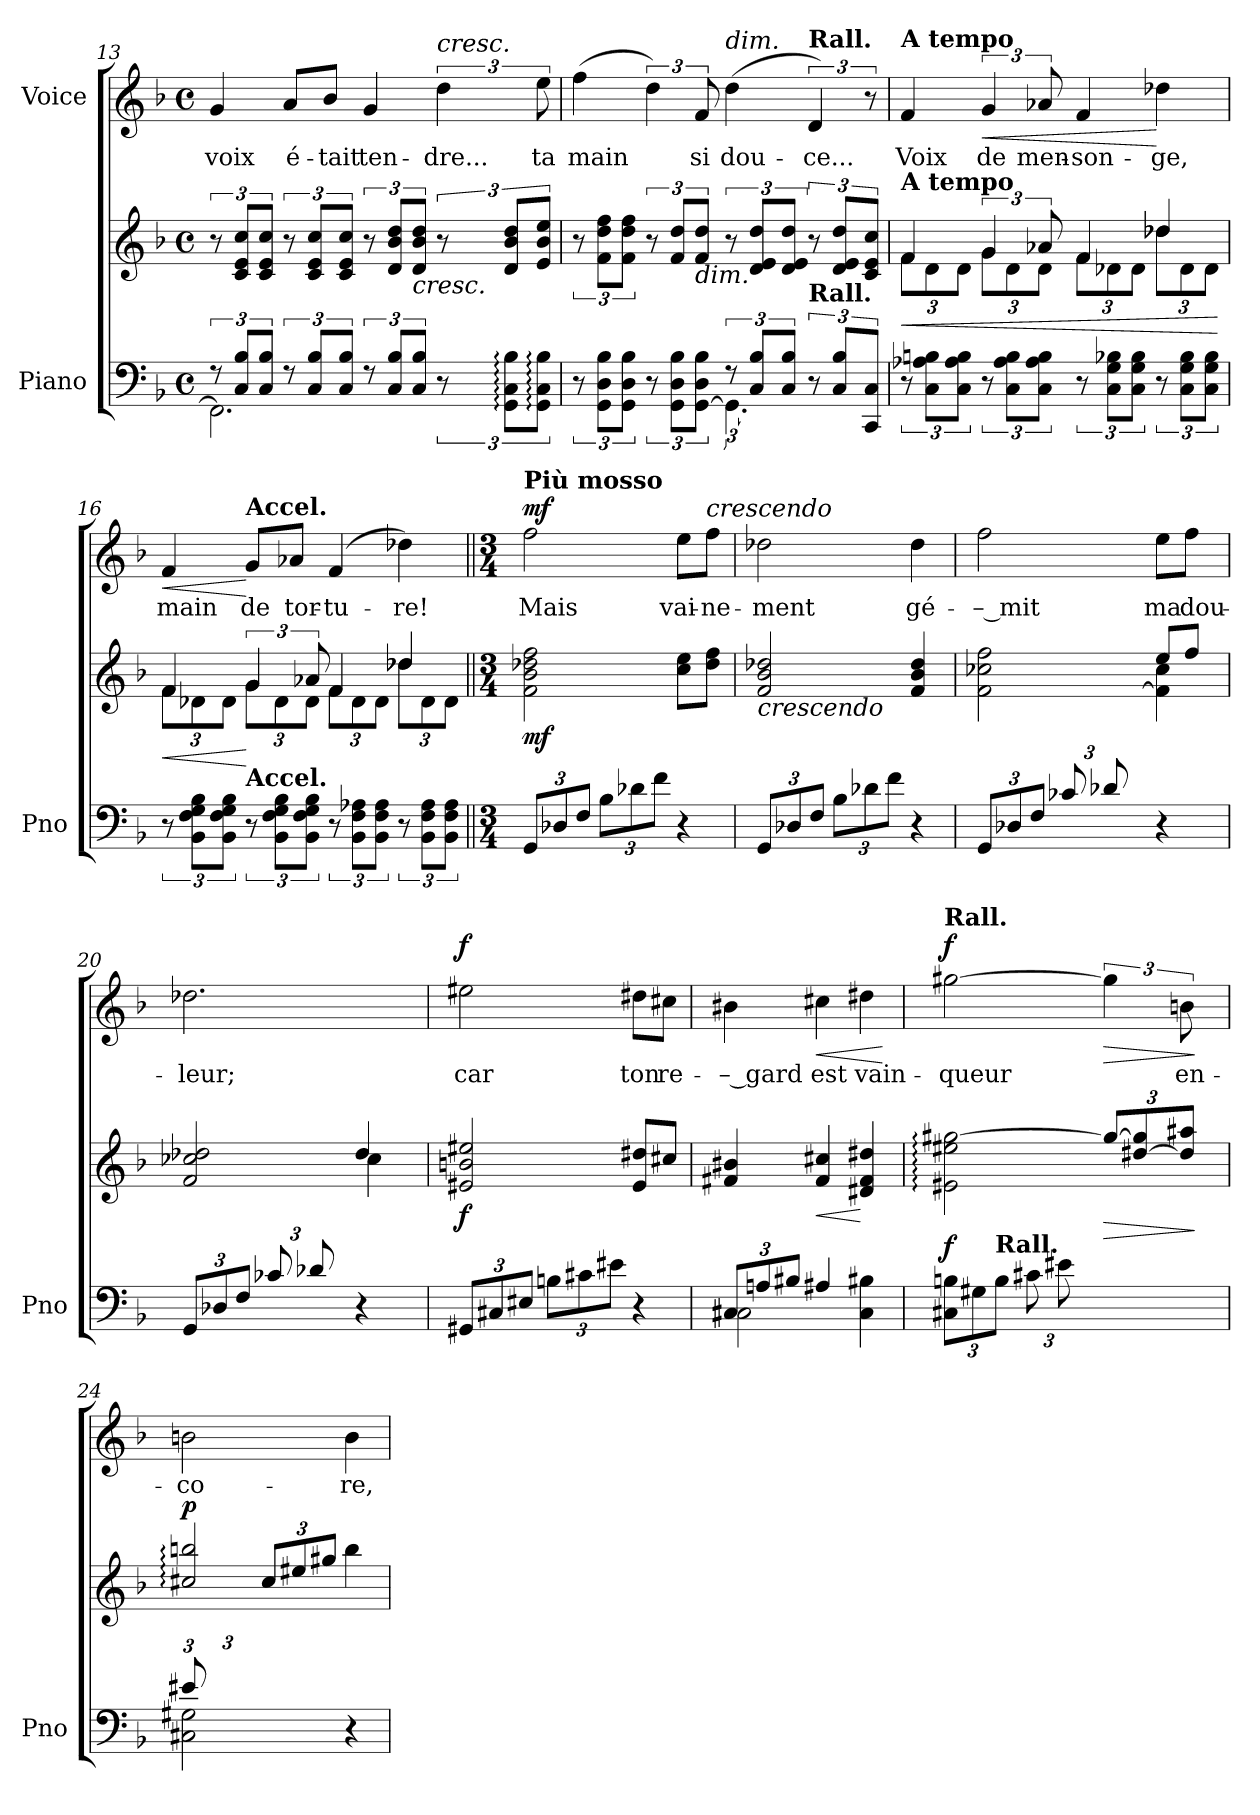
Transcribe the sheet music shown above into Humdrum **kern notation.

**kern	**kern	**dynam	**kern	**text	**dynam
*part2	*part2	*part2	*part1	*part1	*part1
*staff3	*staff2	*staff2/3	*staff1	*staff1	*staff1
*I"Piano	*	*	*I"Voice	*	*
*I'Pno	*	*	*	*	*
*clefF4	*clefG2	*	*clefG2	*	*
*k[b-]	*k[b-]	*	*k[b-]	*	*
*M4/4	*M4/4	*	*M4/4	*	*
*met(c)	*met(c)	*	*met(c)	*	*
=13	=13	=13	=13	=13	=13
*^	*	*	*	*	*
!	!	!	!	!	!LO:LY:b	!
12r	2.FF\]	12r	.	4g/	voix	.
12C/ 12B-/L	.	12c/ 12e/ 12cc/L	.	.	.	.
12C/ 12B-/J	.	12c/ 12e/ 12cc/J	.	.	.	.
!	!	!	!	!	!LO:LY:b	!
12r	.	12r	.	8a/L	é-	.
12C/ 12B-/L	.	12c/ 12e/ 12cc/L	.	.	.	.
!	!	!	!	!	!LO:LY:b	!
.	.	.	.	8b-/J	-tait	.
12C/ 12B-/J	.	12c/ 12e/ 12cc/J	.	.	.	.
!	!	!	!	!	!LO:LY:b	!
12r	.	12r	.	4g/	ten-	.
12C/ 12B-/L	.	12d/ 12b-/ 12dd/L	.	.	.	.
!	!	!LO:TX:b:i:t=cresc.	!	!	!	!
12C/ 12B-/J	.	12d/ 12b-/ 12dd/J	.	.	.	.
!	!	!	!	!LO:TX:a:i:t=cresc.	!	!
!	!	!	!	!	!LO:LY:b	!
12r	4ryy	12r	.	6dd\	-dre...	.
12GG\: 12C\: 12B-\:L	.	12d/ 12b-/ 12dd/L	.	.	.	.
!	!	!	!	!	!LO:LY:b	!
12GG\: 12C\: 12B-\:J	.	12e/ 12b-/ 12ee/J	.	12ee\	ta	.
!!LO:LB:g=z
=14	=14	=14	=14	=14	=14	=14
!	!	!	!	!	!LO:LY:b	!
12r	2ryy	12r	.	(>4ff\	main	.
12GG\ 12D\ 12B-\L	.	12f\ 12dd\ 12ff\L	.	.	.	.
12GG\ 12D\ 12B-\J	.	12f\ 12dd\ 12ff\J	.	.	.	.
12r	.	12r	.	6dd\)	.	.
12GG\ 12D\ 12B-\L	.	12f/ 12dd/L	.	.	.	.
!	!	!LO:TX:b:i:t=dim.	!	!	!	!
!	!	!	!	!	!LO:LY:b	!
[12GG\ 12D\ 12B-\J	.	12f/ 12dd/J	.	12f/	si	.
!	!	!	!	!LO:TX:a:i:t=dim.	!	!
!	!	!	!	!	!LO:LY:b	!
12r	6.GG\]	12r	.	(>4dd\	dou-	.
12C/ 12B-/L	.	12d/ 12e/ 12dd/L	.	.	.	.
12C/ 12B-/J	.	12d/ 12e/ 12dd/J	.	.	.	.
!	!	!	!	!LO:TX:a:B:t=Rall.	!	!
!LO:TX:a:B:t=Rall.	!	!	!	!	!	!
!	!	!	!	!	!LO:LY:b	!
12r	4ryy	12r	.	6d/)	-ce...	.
12C/ 12B-/L	.	12d/ 12e/ 12dd/L	.	.	.	.
12CC/ 12C/J	.	12c/ 12e/ 12cc/J	.	12r	.	.
*v	*v	*	*	*	*	*
=15	=15	=15	=15	=15	=15
!	!	!LO:HP:b	!	!	!
*	*^	*	*	*	*
*	*	*Xbrackettup	*	*	*	*
!	!	!	!	!LO:TX:a:B:t=A tempo	!	!
!	!LO:TX:a:B:t=A tempo	!	!	!	!	!
!	!	!	!	!	!LO:LY:b	!
12r	4f/	12f\L	<	4f/	Voix	.
12C\ 12A-X\ 12Bn\L	.	12d\	.	.	.	.
12C\ 12A-\ 12B\J	.	12d\J	.	.	.	.
*	*brackettup	*Xbrackettup	*	*	*	*
!	!	!	!	!	!LO:LY:b	!LO:HP:b
12r	6g/	12g\L	.	6g/	de	<
12C\ 12A-\ 12B\L	.	12d\	.	.	.	.
!	!	!	!	!	!LO:LY:b	!
12C\ 12A-\ 12B\J	12a-X/	12d\J	.	12a-X/	men-	.
!	!	!	!	!	!LO:LY:b	!
12r	4f/	12f\L	.	4f/	-son-	.
12C\ 12G\ 12B-X\L	.	12d-X\	.	.	.	.
12C\ 12G\ 12B-\J	.	12d-\J	.	.	.	.
!	!	!	!	!	!LO:LY:b	!
12r	4dd-X/	12dd-\L	.	4dd-X\	-ge,	[
12C\ 12G\ 12B-\L	.	12d-\	.	.	.	.
12C\ 12G\ 12B-\J	.	12d-\J	.	.	.	.
*	*v	*v	*	*	*	*
.	.	[	.	.	.
!!LO:LB:g=z
=16	=16	=16	=16	=16	=16
!	!	!LO:HP:b	!	!LO:LY:b	!LO:HP:b
*	*^	*	*	*	*
12r	4f/	12f\L	<	4f/	main	<
12BB-\ 12F\ 12G\ 12B-\L	.	12d-X\	.	.	.	.
12BB-\ 12F\ 12G\ 12B-\J	.	12d-\J	.	.	.	.
*	*brackettup	*Xbrackettup	*	*	*	*
!	!	!	!	!LO:TX:a:B:t=Accel.	!	!
!LO:TX:a:B:t=Accel.	!	!	!	!	!	!
!	!	!	!	!	!LO:LY:b	!
12r	6g/	12g\L	[	8g/L	de	[
12BB-\ 12F\ 12G\ 12B-\L	.	12d-\	.	.	.	.
!	!	!	!	!	!LO:LY:b	!
.	.	.	.	8a-X/J	tor-	.
12BB-\ 12F\ 12G\ 12B-\J	12a-X/	12d-\J	.	.	.	.
!	!	!	!	!	!LO:LY:b	!
12r	4f/	12f\L	.	(>4f/	-tu-	.
12BB-\ 12F\ 12A-X\L	.	12d-\	.	.	.	.
12BB-\ 12F\ 12A-\J	.	12d-\J	.	.	.	.
!	!	!	!	!	!LO:LY:b	!
12r	4dd-X/	12dd-\L	.	4dd-X\)	-re!	.
12BB-\ 12F\ 12A-\L	.	12d-\	.	.	.	.
12BB-\ 12F\ 12A-\J	.	12d-\J	.	.	.	.
*	*v	*v	*	*	*	*
=17||	=17||	=17||	=17||	=17||	=17||
*M3/4	*M3/4	*	*M3/4	*	*
*Xbrackettup	*	*	*	*	*
*	*^	*	*	*	*
!	!	!	!	!LO:TX:a:B:t=Più mosso	!	!
!	!LO:TX:a:B:t=Più mosso	!	!	!	!	!
!	!	!	!LO:DY:b	!	!LO:LY:b	!LO:DY:a
*	*v	*v	*	*	*	*
12GG/L	2f\ 2b-\ 2dd-X\ 2ff\	mf	2ff\	Mais	mf
12D-X/	.	.	.	.	.
12F/J	.	.	.	.	.
12B-\L	.	.	.	.	.
12d-X\	.	.	.	.	.
12f\J	.	.	.	.	.
!	!	!	!	!LO:LY:b	!
4r	8cc\ 8ee\L	.	8ee\L	vai-	.
!	!	!	!LO:TX:a:i:t=crescendo	!	!
!	!	!	!	!LO:LY:b	!
.	8dd-\ 8ff\J	.	8ff\J	-ne-	.
=18	=18	=18	=18	=18	=18
!	!LO:TX:b:i:t=crescendo	!	!	!	!
!	!	!	!	!LO:LY:b	!
12GG/L	2f/ 2b-/ 2dd-X/	.	2dd-X\	-ment	.
12D-X/	.	.	.	.	.
12F/J	.	.	.	.	.
12B-\L	.	.	.	.	.
12d-X\	.	.	.	.	.
12f\J	.	.	.	.	.
!	!	!	!	!LO:LY:b	!
4r	4f/ 4b-/ 4dd-/	.	4dd-\	gé-	.
!!LO:LB:g=z
=19	=19	=19	=19	=19	=19
*	*^	*	*	*	*
*	*	*^	*	*	*	*
!	!	!	!	!	!	!LO:LY:b	!
12GG/L	2f\ 2cc-X\ 2ff\	2ryy	12%5ryy	.	2ff\	-– mit	.
12D-X/	.	.	.	.	.	.	.
12F/J	.	.	.	.	.	.	.
12c-X/L	.	.	.	.	.	.	.
12d-X/	.	.	.	.	.	.	.
12ryy	.	.	[12f\J	.	.	.	.
!	!	!	!	!	!	!LO:LY:b	!
4r	8ee/L	4f\] 4cc-\	4ryy	.	8ee\L	ma	.
!	!	!	!	!	!	!LO:LY:b	!
.	8ff/J	.	.	.	8ff\J	dou-	.
=20	=20	=20	=20	=20	=20	=20	=20
!	!	!	!	!	!	!LO:LY:b	!
12GG/L	2f/ 2cc-X/ 2dd-X/	2ryy	12%5ryy	.	2.dd-X\	-leur;	.
12D-X/	.	.	.	.	.	.	.
12F/J	.	.	.	.	.	.	.
12c-X/L	.	.	.	.	.	.	.
12d-X/	.	.	.	.	.	.	.
12ryy	.	.	12f\J	.	.	.	.
4r	4dd-/	4cc-\	4ryy	.	.	.	.
=21	=21	=21	=21	=21	=21	=21	=21
!	!	!	!	!LO:DY:b	!	!LO:LY:b	!LO:DY:a
*	*v	*v	*v	*	*	*	*
12GG#X/L	2e#X/ 2bn/ 2ee#X/	f	2ee#X\	car	f
12C#X/	.	.	.	.	.
12E#X/J	.	.	.	.	.
12Bn\L	.	.	.	.	.
12c#X\	.	.	.	.	.
12e#X\J	.	.	.	.	.
!	!	!	!	!LO:LY:b	!
4r	8e#/ 8dd#X/L	.	8dd#X\L	ton	.
!	!	!	!	!LO:LY:b	!
.	8cc#X/J	.	8cc#X\J	re-	.
!!LO:PB:g=z
=22	=22	=22	=22	=22	=22
*^	*	*	*	*	*
!	!	!	!	!	!LO:LY:b	!
12C#X/L	2C#\	4f#X/ 4b#X/	.	4b#X\	-– gard	.
12An/	.	.	.	.	.	.
12B#X/J	.	.	.	.	.	.
!	!	!	!LO:HP:b	!	!LO:LY:b	!LO:HP:b
4A#X/	.	4f#/ 4cc#X/	<	4cc#X\	est	<
!	!	!	!	!	!LO:LY:b	!
4C#\ 4B#X\	4ryy	4d#X/ 4f#/ 4dd#X/	[	4dd#X\	vain-	.
*v	*v	*	*	*	*	*
.	.	.	.	.	[
=23	=23	=23	=23	=23	=23
*	*^	*	*	*	*
!	!	!	!	!LO:TX:a:B:t=Rall.	!	!
!	!	!	!LO:DY:b	!	!LO:LY:b	!LO:DY:a
12C#X\ 12Bn\L	2e#X\: 2ee#X\: [2gg#X\:	12%5ryy	f	[2gg#X\	-queur	f
12G#X\	.	.	.	.	.	.
!LO:TX:a:B:t=Rall.	!	!	!	!	!	!
12B\J	.	.	.	.	.	.
12c#X\L	.	.	.	.	.	.
12e#X\	.	.	.	.	.	.
6ryy	.	12g#X\J	.	.	.	.
!	!	!	!LO:HP:b	!	!	!
*	*	*brackettup	*	*	*	*
!	!	!	!	!	!	!LO:HP:b
.	12gg#/L_	12bn\	>	6gg#\]	.	>
12ryy	[12dd#X/ 12gg#/]	6ryy	.	.	.	.
!	!	!	!	!	!LO:LY:b	!
12ryy	12dd#/] 12aa#X/J	.	.	12bn\	en-	.
*	*v	*v	*	*	*	*
.	.	]	.	.	]
=24	=24	=24	=24	=24	=24
*^	*^	*	*	*	*
!	!	!	!	!LO:DY:a	!	!LO:LY:b	!
12e#X/L	2C#X\ 2G#X\	2cc#X/: 2bbn/:	12ryy	p	2bn\	-co-	.
3%2ryy	.	.	12g#X\	.	.	.	.
.	.	.	12bn\J	.	.	.	.
*	*	*	*Xbrackettup	*	*	*	*
.	.	.	12cc#/L	.	.	.	.
.	.	.	12ee#X/	.	.	.	.
.	.	.	12gg#X/J	.	.	.	.
!	!	!	!	!	!	!LO:LY:b	!
.	4r	4bb\	4ryy	.	4b\	-re,	.
*v	*v	*	*	*	*	*	*
*	*v	*v	*	*	*	*
=	=	=	=	=	=
*-	*-	*-	*-	*-	*-
